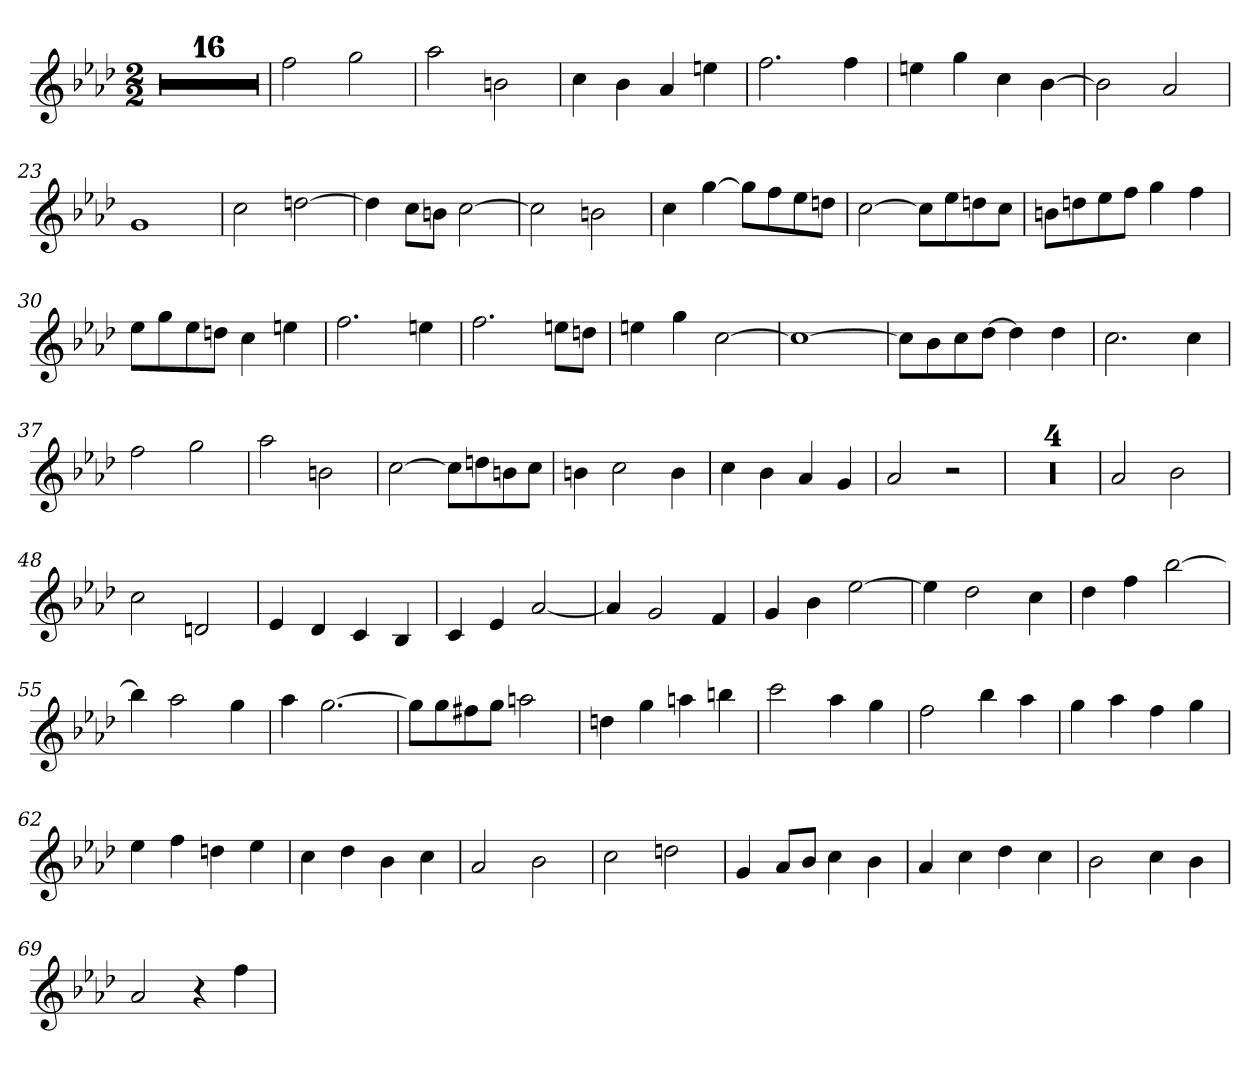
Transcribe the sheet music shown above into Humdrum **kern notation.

**kern
*part1
*staff1
*k[b-e-a-d-]
*M2/2
*MM76
=1
1r
=2
1r
=3
1r
=4
1r
=5
1r
=6
1r
=7
1r
=8
1r
=9
1r
=10
1r
=11
1r
=12
1r
=13
1r
=14
1r
=15
1r
=16
1r
=17
2ff
2gg
=18
2aa-
2bn
=19
4cc
4b-
4a-
4een
=20
2.ff
4ff
=21
4een
4gg
4cc
[4b-
=22
2b-]
2a-
=23
1g
=24
2cc
[2ddn
=25
4dd]
8ccL
8bnJ
[2cc
=26
2cc]
2bn
=27
4cc
[4gg
8ggL]
8ff
8ee-
8ddnJ
=28
[2cc
8ccL]
8ee-
8ddn
8ccJ
=29
8bnL
8ddn
8ee-
8ffJ
4gg
4ff
=30
8ee-L
8gg
8ee-
8ddnJ
4cc
4een
=31
2.ff
4een
=32
2.ff
8eenL
8ddnJ
=33
4een
4gg
[2cc
=34
1cc_
=35
8ccL]
8b-
8cc
[8dd-J
4dd-]
4dd-
=36
2.cc
4cc
=37
2ff
2gg
=38
2aa-
2bn
=39
[2cc
8ccL]
8ddn
8bn
8ccJ
=40
4bn
2cc
4b
=41
4cc
4b-
4a-
4g
=42
2a-
2r
=43
1r
=44
1r
=45
1r
=46
1r
=47
2a-
2b-
=48
2cc
2dn
=49
4e-
4d-
4c
4B-
=50
4c
4e-
[2a-
=51
4a-]
2g
4f
=52
4g
4b-
[2ee-
=53
4ee-]
2dd-
4cc
=54
4dd-
4ff
[2bb-
=55
4bb-]
2aa-
4gg
=56
4aa-
[2.gg
=57
8ggL]
8gg
8ff#X
8ggJ
2aan
=58
4ddn
4gg
4aan
4bbn
=59
2ccc
4aa-
4gg
=60
2ff
4bb-
4aa-
=61
4gg
4aa-
4ff
4gg
=62
4ee-
4ff
4ddn
4ee-
=63
4cc
4dd-
4b-
4cc
=64
2a-
2b-
=65
2cc
2ddn
=66
4g
8a-L
8b-J
4cc
4b-
=67
4a-
4cc
4dd-
4cc
=68
2b-
4cc
4b-
=69
2a-
4r
4ff
=
*-
